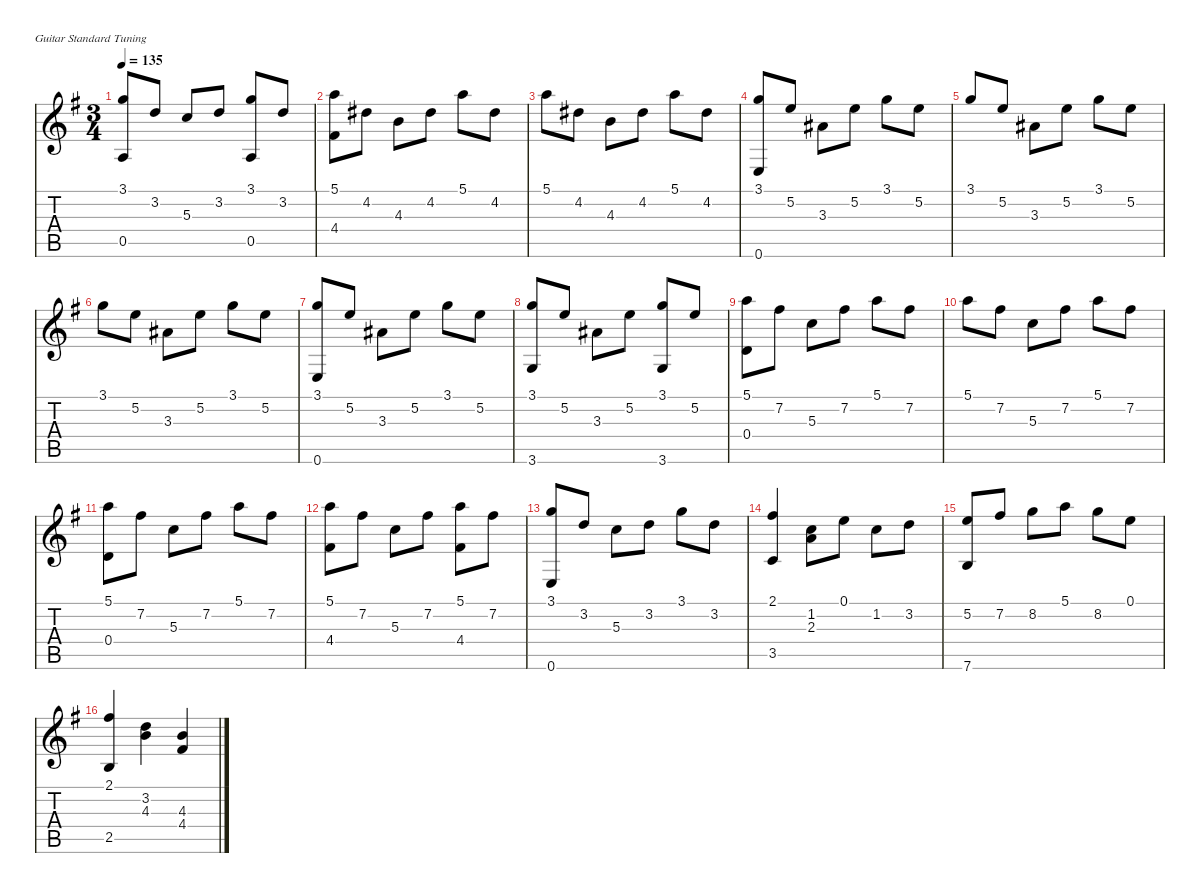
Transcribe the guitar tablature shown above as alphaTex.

\defaultSystemsLayout 4
\hideDynamics
\bracketExtendMode nobrackets
\singleTrackTrackNamePolicy hidden
\multiTrackTrackNamePolicy hidden
\firstSystemTrackNameOrientation horizontal
\otherSystemsTrackNameOrientation horizontal
\extendBarLines
\chordDiagramsInScore
\track ("Nylon Guitar" "n.guit.") {instrument acousticguitarnylon}
\staff {score tabs}
\tuning (E4 B3 G3 D3 A2 E2)
\ts (3 4)
\tempo 135
\clef g2
\scale
1.14601
\ks eminor
(3.1{acc forcenatural} 0.5{acc forcenatural}).8{dy mf beam Up} 3.2{acc forcenatural}.8{beam Up} 5.3{acc forcenatural}.8{beam Up} 3.2{acc forcenatural}.8{beam Up} (3.1{acc forcenatural} 0.5{acc forcenatural}).8{beam Up} 3.2{acc forcenatural}.8{beam Up} |
\scale
0.932604 (5.1{acc forcenatural} 4.4{acc #}).8{beam Down} 4.2{acc #}.8{beam Down} 4.3{acc forcenatural}.8{beam Down} 4.2{acc #}.8{beam Down} 5.1{acc forcenatural}.8{beam Down} 4.2{acc #}.8{beam Down} |
\scale
0.932604 5.1{acc forcenatural}.8{beam Down} 4.2{acc #}.8{beam Down} 4.3{acc forcenatural}.8{beam Down} 4.2{acc #}.8{beam Down} 5.1{acc forcenatural}.8{beam Down} 4.2{acc #}.8{beam Down} |
\scale
0.953937 (3.1{acc forcenatural} 0.6{acc forcenatural}).8{beam Up} 5.2{acc forcenatural}.8{beam Up} 3.3{acc #}.8{beam Down} 5.2{acc forcenatural}.8{beam Down} 3.1{acc forcenatural}.8{beam Down} 5.2{acc forcenatural}.8{beam Down} |
\scale
1.03485 3.1{acc forcenatural}.8{beam Up} 5.2{acc forcenatural}.8{beam Up} 3.3{acc #}.8{beam Down} 5.2{acc forcenatural}.8{beam Down} 3.1{acc forcenatural}.8{beam Down} 5.2{acc forcenatural}.8{beam Down} |
3.1{acc forcenatural}.8{beam Down} 5.2{acc forcenatural}.8{beam Down} 3.3{acc #}.8{beam Down} 5.2{acc forcenatural}.8{beam Down} 3.1{acc forcenatural}.8{beam Down} 5.2{acc forcenatural}.8{beam Down} |
(3.1{acc forcenatural} 0.6{acc forcenatural}).8{beam Up} 5.2{acc forcenatural}.8{beam Up} 3.3{acc #}.8{beam Down} 5.2{acc forcenatural}.8{beam Down} 3.1{acc forcenatural}.8{beam Down} 5.2{acc forcenatural}.8{beam Down} |
(3.1{acc forcenatural} 3.6{acc forcenatural}).8{beam Up} 5.2{acc forcenatural}.8{beam Up} 3.3{acc #}.8{beam Down} 5.2{acc forcenatural}.8{beam Down} (3.1{acc forcenatural} 3.6{acc forcenatural}).8{beam Up} 5.2{acc forcenatural}.8{beam Up} |
(5.1{acc forcenatural} 0.4{acc forcenatural}).8{beam Down} 7.2{acc #}.8{beam Down} 5.3{acc forcenatural}.8{beam Down} 7.2{acc #}.8{beam Down} 5.1{acc forcenatural}.8{beam Down} 7.2{acc #}.8{beam Down} |
5.1{acc forcenatural}.8{beam Down} 7.2{acc #}.8{beam Down} 5.3{acc forcenatural}.8{beam Down} 7.2{acc #}.8{beam Down} 5.1{acc forcenatural}.8{beam Down} 7.2{acc #}.8{beam Down} |
(5.1{acc forcenatural} 0.4{acc forcenatural}).8{beam Down} 7.2{acc #}.8{beam Down} 5.3{acc forcenatural}.8{beam Down} 7.2{acc #}.8{beam Down} 5.1{acc forcenatural}.8{beam Down} 7.2{acc #}.8{beam Down} |
(5.1{acc forcenatural} 4.4{acc #}).8{beam Down} 7.2{acc #}.8{beam Down} 5.3{acc forcenatural}.8{beam Down} 7.2{acc #}.8{beam Down} (5.1{acc forcenatural} 4.4{acc #}).8{beam Down} 7.2{acc #}.8{beam Down} |
(3.1{acc forcenatural} 0.6{acc forcenatural}).8{beam Up} 3.2{acc forcenatural}.8{beam Up} 5.3{acc forcenatural}.8{beam Down} 3.2{acc forcenatural}.8{beam Down} 3.1{acc forcenatural}.8{beam Down} 3.2{acc forcenatural}.8{beam Down} |
(2.1{acc #} 3.5{acc forcenatural}).4{beam Up} (1.2{acc forcenatural} 2.3{acc forcenatural}).8{beam Down} 0.1{acc forcenatural}.8{beam Down} 1.2{acc forcenatural}.8{beam Down} 3.2{acc forcenatural}.8{beam Down} |
(5.2{acc forcenatural} 7.6{acc forcenatural}).8{beam Up} 7.2{acc #}.8{beam Up} 8.2{acc forcenatural}.8{beam Down} 5.1{acc forcenatural}.8{beam Down} 8.2{acc forcenatural}.8{beam Down} 0.1{acc forcenatural}.8{beam Down} |
(2.1{acc #} 2.5{acc forcenatural}).4{beam Up} (3.2{acc forcenatural} 4.3{acc forcenatural}).4{beam Down} (4.3{acc forcenatural} 4.4{acc #}).4{beam Up}
